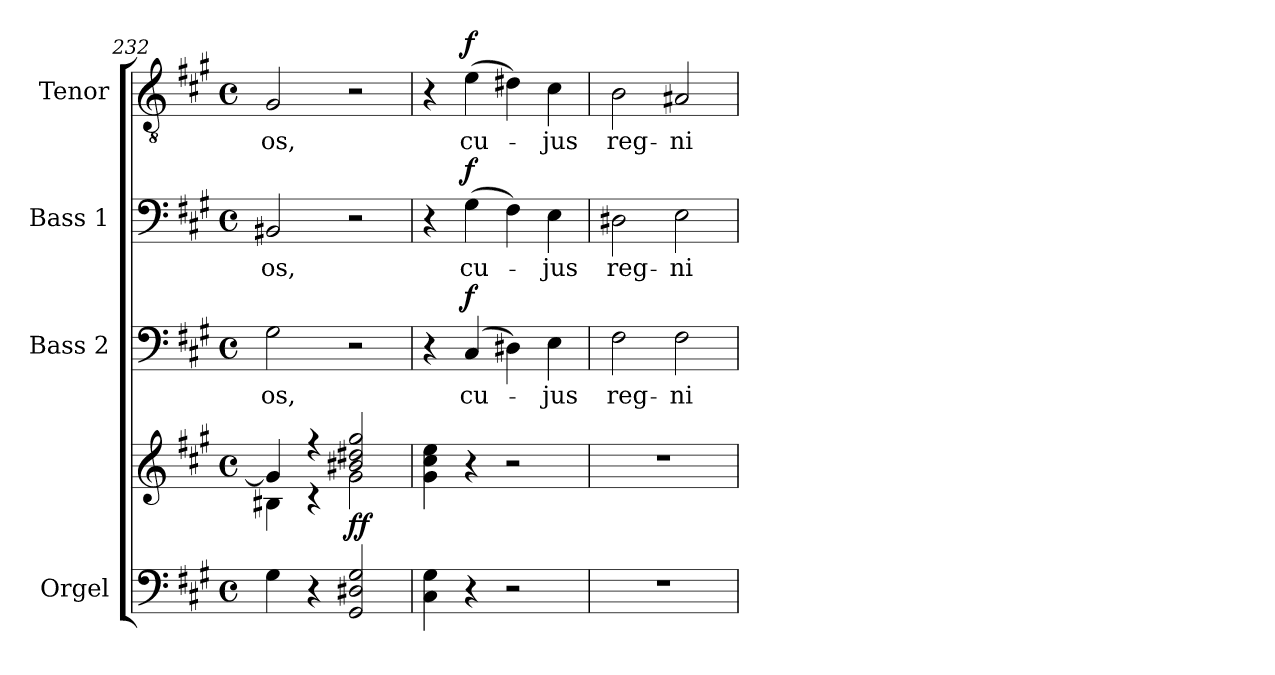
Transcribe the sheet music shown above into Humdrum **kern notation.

**kern	**kern	**dynam	**kern	**text	**dynam	**kern	**text	**dynam	**kern	**text	**dynam
*part4	*part4	*part4	*part3	*part3	*part3	*part2	*part2	*part2	*part1	*part1	*part1
*staff5	*staff4	*staff4/5	*staff3	*staff3	*staff3	*staff2	*staff2	*staff2	*staff1	*staff1	*staff1
*I"Orgel	*	*	*I"Bass 2	*	*	*I"Bass 1	*	*	*I"Tenor	*	*
*I'Org.	*	*	*I'B2.	*	*	*I'B1.	*	*	*I'T.	*	*
*clefF4	*clefG2	*	*clefF4	*	*	*clefF4	*	*	*clefGv2	*	*
*k[f#c#g#]	*k[f#c#g#]	*	*k[f#c#g#]	*	*	*k[f#c#g#]	*	*	*k[f#c#g#]	*	*
*A:	*A:	*	*A:	*	*	*A:	*	*	*A:	*	*
*M4/4	*M4/4	*	*M4/4	*	*	*M4/4	*	*	*M4/4	*	*
*met(c)	*met(c)	*	*met(c)	*	*	*met(c)	*	*	*met(c)	*	*
=232	=232	=232	=232	=232	=232	=232	=232	=232	=232	=232	=232
*	*^	*	*	*	*	*	*	*	*	*	*
!	!	!	!	!	!LO:LY:b	!	!	!LO:LY:b	!	!	!LO:LY:b	!
4G#\	4g#/]	4B#X\	.	2G#\	-os,	.	2BB#X/	-os,	.	2G#/	-os,	.
4r	4r	4r	.	.	.	.	.	.	.	.	.	.
!	!	!	!LO:DY:b	!	!	!	!	!	!	!	!	!
2GG#/ 2D#X/ 2G#/	2b#X/ 2dd#X/ 2gg#/	2g#\	ff	2r	.	.	2r	.	.	2r	.	.
*	*v	*v	*	*	*	*	*	*	*	*	*	*
=233	=233	=233	=233	=233	=233	=233	=233	=233	=233	=233	=233
4C#\ 4G#\	4g#\ 4cc#\ 4ee\	.	4r	.	.	4r	.	.	4r	.	.
!	!	!	!	!LO:LY:b	!LO:DY:a	!	!LO:LY:b	!LO:DY:a	!	!LO:LY:b	!LO:DY:a
4r	4r	.	(4C#/	cu-	f	(>4G#\	cu-	f	(>4e\	cu-	f
2r	2r	.	4D#X\)	.	.	4F#\)	.	.	4d#X\)	.	.
!	!	!	!	!LO:LY:b	!	!	!LO:LY:b	!	!	!LO:LY:b	!
.	.	.	4E\	-jus	.	4E\	-jus	.	4c#\	-jus	.
=234	=234	=234	=234	=234	=234	=234	=234	=234	=234	=234	=234
!	!	!	!	!LO:LY:b	!	!	!LO:LY:b	!	!	!LO:LY:b	!
1r	1r	.	2F#\	reg-	.	2D#X\	reg-	.	2B\	reg-	.
!	!	!	!	!LO:LY:b	!	!	!LO:LY:b	!	!	!LO:LY:b	!
.	.	.	2F#\	-ni	.	2E\	-ni	.	2A#X/	-ni	.
=	=	=	=	=	=	=	=	=	=	=	=
*-	*-	*-	*-	*-	*-	*-	*-	*-	*-	*-	*-
